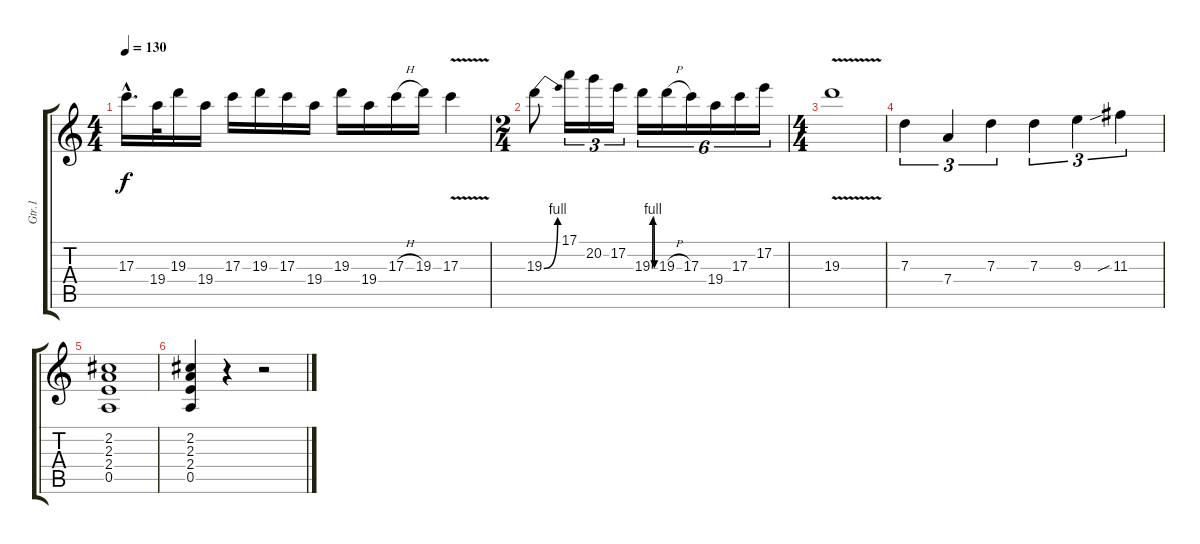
\track ("Gtr.1" "Gtr.1") {instrument distortionguitar}
\staff {score tabs}
\tuning (E4 B3 G3 D3 A2 E2) {hide}
\ts (4 4)
\tempo 130
\clef g2
\ks c
17.3{hac}.16{d dy f} 19.4.32 19.3.16 19.4.16 17.3.16 19.3.16 17.3.16 19.4.16 19.3.16 19.4.16 17.3{h}.16 19.3.16 17.3{v}.4 |
\ts (2 4)
19.3{be (bend 0 0 60 4)}.8 17.1.16{tu (3 2)} 20.2.16{tu (3 2)} 17.2.16{tu (3 2)} 19.3{be (custom 0 0 15 4 30 4 45 0 60 0)}.16{tu (6 4)} 19.3{h}.16{tu (6 4)} 17.3.16{tu (6 4)} 19.4.16{tu (6 4)} 17.3.16{tu (6 4)} 17.2.16{tu (6 4)} |
\ts (4 4)
19.3{v}.1 |
7.3.4{tu (3 2)} 7.4.4{tu (3 2)} 7.3.4{tu (3 2)} 7.3.4{tu (3 2)} 9.3.4{tu (3 2)} 11.3{sib}.4{tu (3 2)} |
(2.2 2.3 2.4 0.5).1 |
(2.2 2.3 2.4 0.5).4 r.4 r.2
